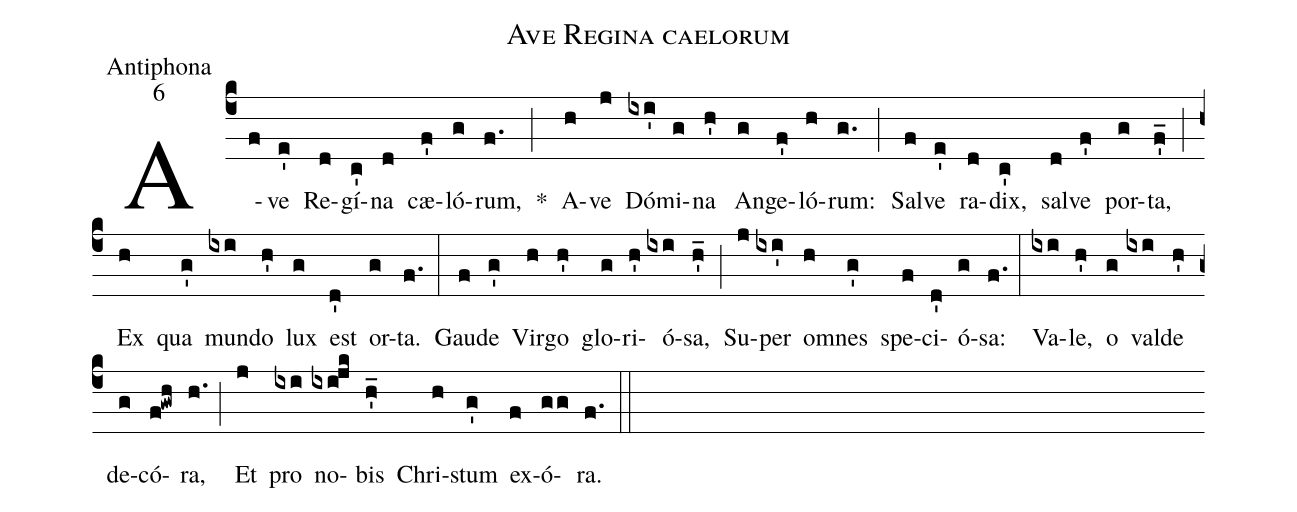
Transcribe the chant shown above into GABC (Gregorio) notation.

name:Ave Regina caelorum;
office-part:Antiphona;
mode:6;
%%
(c4)
A(f)ve(e') Re(d)gí(c')na(d) cæ(f')ló(g)rum,(f.) *(;)
A(h)ve(j) Dó(ixi')mi(g)na(h') An(g)ge(f')ló(h)rum:(g.) (;)
Sal(f)ve(e') ra(d)dix,(c') sal(d)ve(f') por(g)ta,(f'_) (;)
Ex(h) qua(g') mun(ixi)do(h') lux(g) est(d') or(g)ta.(f.) (:)
Gau(f)de(g') Vir(h)go(h') glo(g)ri(h')ó(ixi)sa,(h'_) (;)
Su(j)per(ixi') o(h)mnes(g') spe(f)ci(d')ó(g)sa:(f.) (:)
Va(ixi)le,(h') o(g) val(ixi)de(h') de(g)có(f!gwh)ra,(h.) (;)
Et(j) pro(ixi) no(ixi!jk)bis(h'_) Chri(h)stum(g') ex(f)ó(gg)ra.(f.) (::)
